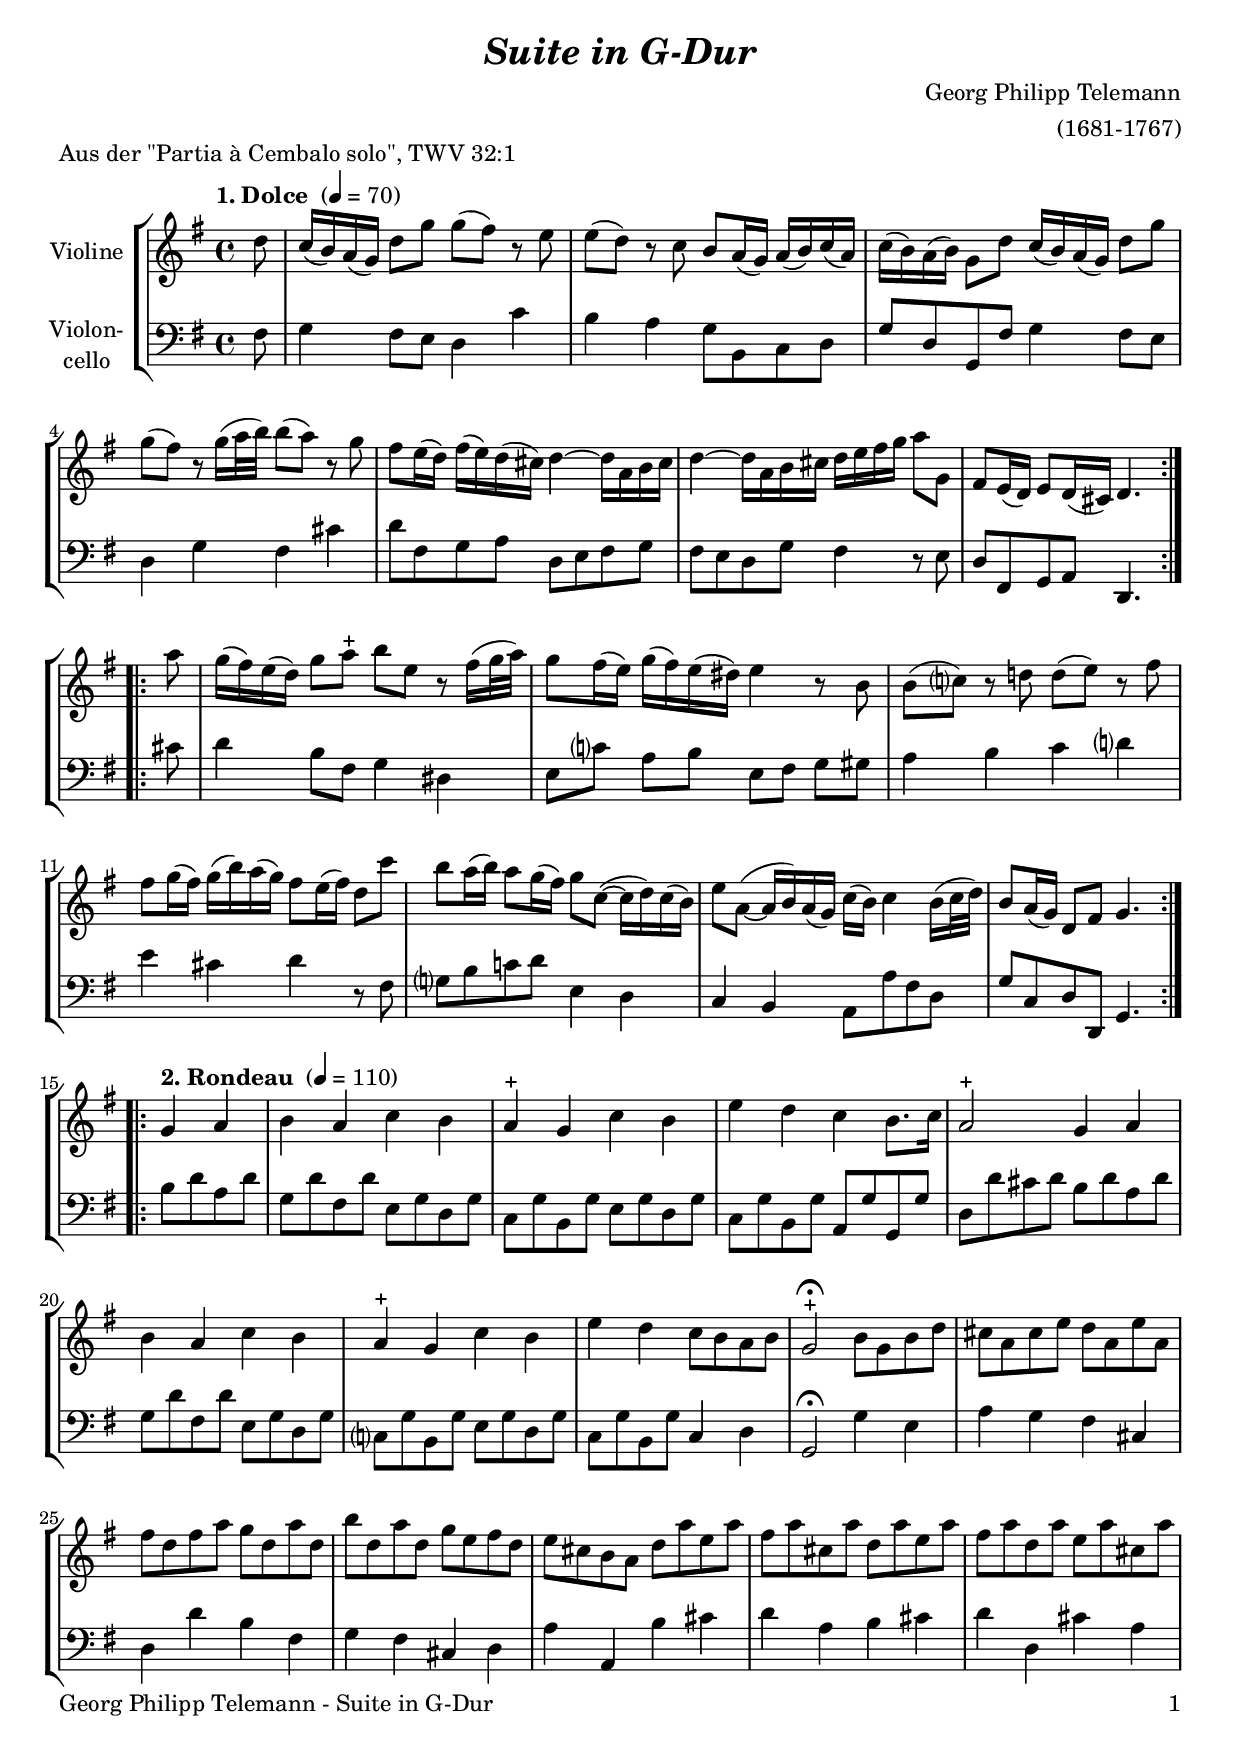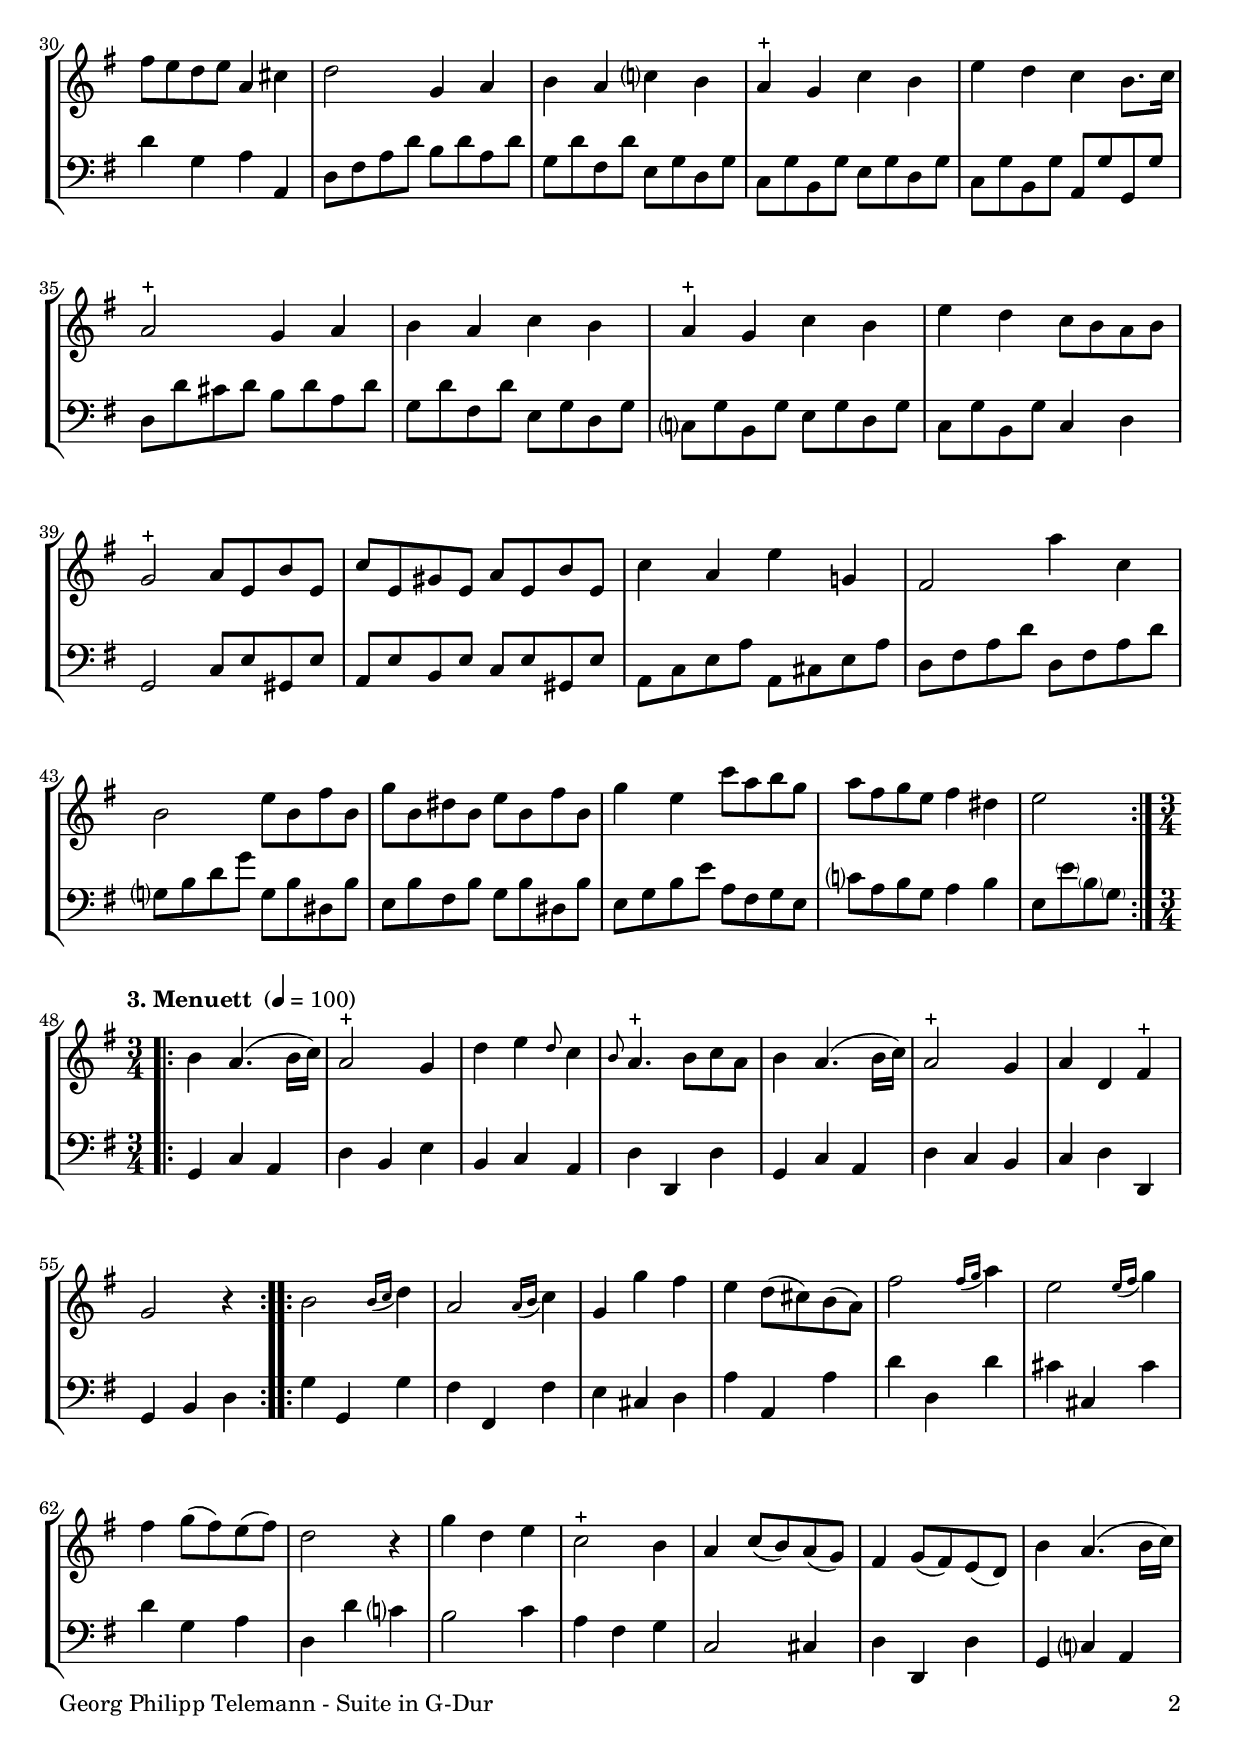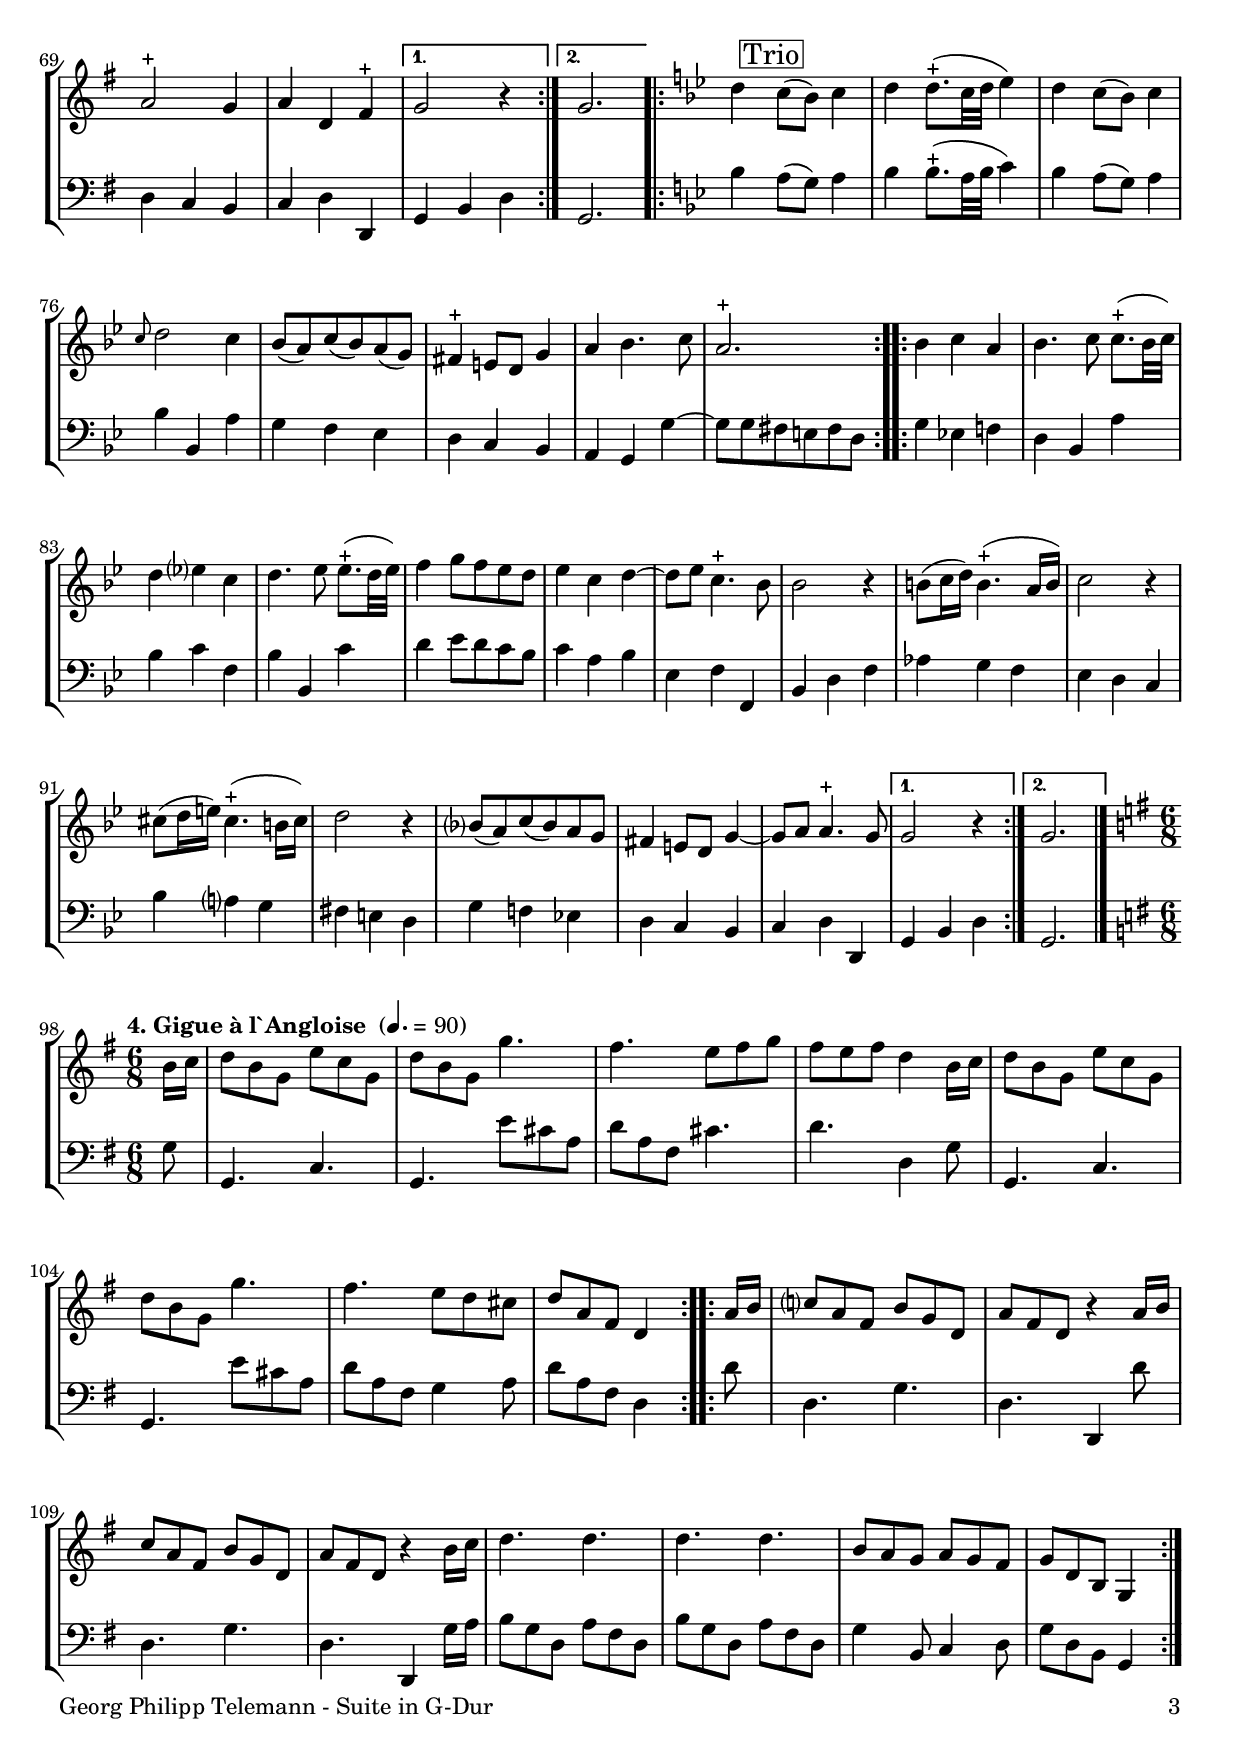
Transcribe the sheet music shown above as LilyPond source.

\version "2.18.2"
\include "deutsch.ly"

#(set-global-staff-size 20)

\header {
  title     = \markup \bold \italic "Suite in G-Dur"
  composer  = "Georg Philipp Telemann"
  arranger  = "(1681-1767)"
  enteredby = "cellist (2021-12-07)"
  piece     = "Aus der \"Partia à Cembalo solo\", TWV 32:1"
}

voiceconsts = {
 \key g \major
 \time 4/4
 \clef "treble"
% \numericTimeSignature
% \compressEmptyMeasures
% Set default beaming for all staves
%  \set Timing.beamExceptions = #'()
%  \set Timing.baseMoment     = #(ly:make-moment 1 4)
%  \set Timing.beatStructure  = #'(1 1 1)
}

mivl = "violin"
mivc = "cello"

introa = {        \tempo "1. Dolce "   4=70 }
introb = { \break \tempo "2. Rondeau " 4=110 }
introc = { \break \tempo "3. Menuett " 4=100 \time 3/4 }
trio   = \mark \markup \box "Trio"
introd = { \break \tempo "4. Gigue à l`Angloise " 4.=90
	   \time 6/8 \key g \major }

va = \relative c'' {
  \voiceconsts

  \introa
  \repeat volta 2 {
    \partial 8 d8
    c16( h) a( g) d'8 g g( fis) r e
    e( d) r c h a16( g) a( h) c( a)
    c( h) a( h) g8 d' c16( h) a( g) d'8 g

    g( fis) r g16( a32 h) h8( a) r g
    fis e16( d) fis( e) d( cis) d4~ d16 a h cis
    d4~ d16 a h cis d e fis g a8 g,

    fis e16( d) e8 d16( cis) d4.
  }
  \repeat volta 2 {
    a''8
    g16( fis) e( d) g8 a-+ h e, r fis16( g32 a)
    g8 fis16( e) g( fis) e( dis) e4 r8 h

    h( c?) r d! d( e) r fis
    fis g16( fis) g( h) a( g) fis8 e16( fis) d8 c'
    h a16( h) a8 g16( fis) g8 c,(~ c16 d) c( h)

    e8 a,(~ a16 h) a( g) c( h) c4 h16( c32 d)
    \partial 8*7 h8[ a16( g)] d8[ fis] g4.
  }

  \introb
  \repeat volta 2 {
    \partial 2 g4 a
    h a c h
    a-+ g c h
    e d c h8. c16
    a2-+ g4 a

    h a c h
    a-+ g c h
    e d c8 h a h
    g2\fermata-+ h8 g h d
    cis a cis e d a e' a,

    fis' d fis a g d a' d,
    h' d, a' d, g e fis d
    e cis h a d a' e a
    fis a cis, a' d, a' e a
    fis a d, a' e a cis, a'

    fis e d e a,4 cis
    d2 g,4 a
    h a c? h
    a-+ g c h
    e d c h8. c16

    a2-+ g4 a
    h a c h
    a-+ g c h
    e d c8 h a h

    g2-+ a8 e h' e,
    c' e, gis e a e h' e,
    c'4 a e' g,!
    fis2 a'4 c,
    h2 e8 h fis' h,

    g' h, dis h e h fis' h,
    g'4 e c'8 a h g
    a fis g e fis4 dis
    \partial 2 e2    
  }

  \introc
  \repeat volta 2 {
    h4 a4.( h16 c)
    a2-+ g4
    d' e \grace d8 c4
    \grace h8 a4.-+ h8 c a
    h4 a4.( h16 c)
    a2-+ g4
    a d, fis-+
    g2 r4
  }
  \repeat volta 2 {
    h2 \appoggiatura { h16[ c] } d4
    a2 \appoggiatura { a16[ h] } c4
    g g' fis
    e d8( cis) h( a)
    fis'2 \appoggiatura { fis16[ g] } a4
    e2 \appoggiatura { e16[ fis] } g4
    fis g8( fis) e( fis)
    d2 r4

    g d e
    c2-+ h4
    a c8( h) a( g)
    fis4 g8( fis) e( d)
    h'4 a4.( h16 c)
    a2-+ g4
    a d, fis-+
  }
  \alternative {
    { g2 r4 }
    { g2. }
  } \key g \minor
  \repeat volta 2 {
    d'4 \trio c8( b) c4
    d d8.(-+ c32 d es4)
    d c8( b) c4
    \grace c8 d2 c4
    b8( a) c( b) a( g)
    fis4-+ e8 d g4
    a b4. c8
    a2.-+
  }
  
  \repeat volta 2 {
    b4 c a
    b4. c8 c8.(-+ b32 c)
    d4 es? c
    d4. es8 es8.(-+ d32 es)
    f4 g8 f es d
    es4 c d~
    d8 es c4.-+ b8
    b2 r4

    h8( c16 d) h4.(-+ a16 h)
    c2 r4
    cis8( d16 e) cis4.(-+ h16 cis)
    d2 r4
    b?8( a) c( b) a g
    fis4 e8 d g4~
    g8 a a4.-+ g8
  }
  \alternative {
    { g2 r4 }
    { g2. }
  } \bar "|."

  \introd
  \repeat volta 2 {
    \partial 8 h16 c
    d8 h g e' c g
    d' h g g'4.
    fis e8 fis g
    fis e fis d4 h16 c

    d8 h g e' c g
    d' h g g'4.
    fis e8 d cis
    d a fis d4
  }
  \repeat volta 2 {
    a'16 h
    c?8 a fis h g d
    a' fis d r4 a'16 h
    c8 a fis h g d
    a' fis d r4 h'16 c

    d4. d
    d d
    h8 a g a g fis
    \partial 8*5 g[ d h] g4
  }
}

vb = \relative c {
  \voiceconsts
  \clef "bass"
  
  \introa
  \repeat volta 2 {
    \partial 8 fis8
    g4 fis8 e d4 c'
    h a g8 h, c d
    g d g, fis' g4 fis8 e

    d4 g fis cis'
    d8 fis, g a d, e fis g
    fis e d g fis4 r8 e

    d fis, g a d,4.
  }
  \repeat volta 2 {
    cis''8
    d4 h8 fis g4 dis
    e8 c'? a[ h] e, fis g[ gis]

    a4 h c d?
    e cis d r8 fis,
    g? h c! d e,4 d

    c h a8 a' fis d
    \partial 8*7 g[ c, d d,] g4.
  }

  \introb
  \repeat volta 2 {
    \partial 2 h'8 d a d
    g, d' fis, d' e, g d g
    c, g' h, g' e g d g
    c, g' h, g' a, g' g, g'
    d d' cis d h d a d

    g, d' fis, d' e, g d g
    c,? g' h, g' e g d g
    c, g' h, g' c,4 d
    g,2\fermata g'4 e
    a g fis cis

    d d' h fis
    g fis cis d
    a' a, h' cis
    d a h cis
    d d, cis' a

    d g, a a,
    d8 fis a d h d a d
    g, d' fis, d' e, g d g
    c, g' h, g' e g d g
    c, g' h, g' a, g' g, g'

    d d' cis d h d a d
    g, d' fis, d' e, g d g
    c,? g' h, g' e g d g
    c, g' h, g' c,4 d

    g,2 c8 e gis, e'
    a, e' h e c e gis, e'
    a, c e a a, cis e a
    d, fis a d d, fis a d
    g,? h d g g, h dis, h'

    e, h' fis h g h dis, h'
    e, g h e a, fis g e
    c'? a h g a4 h
    \partial 2 e,8 \parenthesize e' \parenthesize h \parenthesize g
  }

  \introc
  \repeat volta 2 {
    g,4 c a
    d h e
    h c a
    d d, d'
    g, c a
    d c h
    c d d,
    g h d
  }
  \repeat volta 2 {
    g g, g'
    fis fis, fis'
    e cis d
    a' a, a'
    d d, d'
    cis cis, cis'
    d g, a
    d, d' c?

    h2 c4
    a fis g
    c,2 cis4
    d d, d'
    g, c? a
    d c h
    c d d,
  }
  \alternative {
    { g h d }
    { g,2. }
  } \key g \minor
  
  \repeat volta 2 {
    b'4 \trio a8( g) a4
    b b8.(-+ a32 b c4)
    b a8( g) a4
    b b, a'
    g f es
    d c b
    a g g'~
    g8 g fis e fis d
  }
  \repeat volta 2 {
    g4 es! f!
    d b a'
    b c f,
    b b, c'
    d es8 d c b
    c4 a b
    es, f f,
    b d f

    as g f
    es d c
    b' a? g
    fis e d
    g f! es!
    d c b
    c d d,
  }
  \alternative {
    { g b d }
    { g,2. }
  } \bar "|."

  \introd
  \repeat volta 2 {
    \partial 8 g'8
    g,4. c
    g e''8 cis a
    d a fis cis'4.
    d d,4 g8

    g,4. c
    g e''8 cis a
    d a fis g4 a8
    d a fis d4
  }
  \repeat volta 2 {
    d'8
    d,4. g
    d d,4 d''8
    d,4. g
    d d,4 g'16 a

    h8 g d a' fis d
    h' g d a' fis d
    g4 h,8 c4 d8
    \partial 8*5 g[ d h] g4
  }
}


music = \new StaffGroup <<
      \new Staff {
        \set Staff.midiInstrument = \mivl
        \set Staff.instrumentName = \markup \center-column { "Violine" }
        \transpose g g { \va }
      }

      \new Staff {
        \set Staff.midiInstrument = \mivc
        \set Staff.instrumentName = \markup \center-column { "Violon-" "cello" }
        \transpose g g { \vb }
      }      
>>

\book {
   \paper {
    print-page-number = ##t
    print-first-page-number = ##t
    ragged-last-bottom = ##f
    oddHeaderMarkup = \markup \null
    evenHeaderMarkup = \markup \null
    oddFooterMarkup = \markup {
      \fill-line {
        \on-the-fly #print-page-number-check-first
        "Georg Philipp Telemann - Suite in G-Dur" \fromproperty #'page:page-number-string
      }
    }
    evenFooterMarkup = \oddFooterMarkup
  } \score {
    \music
    \layout {}
  }

  \score {
    \unfoldRepeats \music

    \midi {
      \context {
        \Score
      }
    }
  }
}
